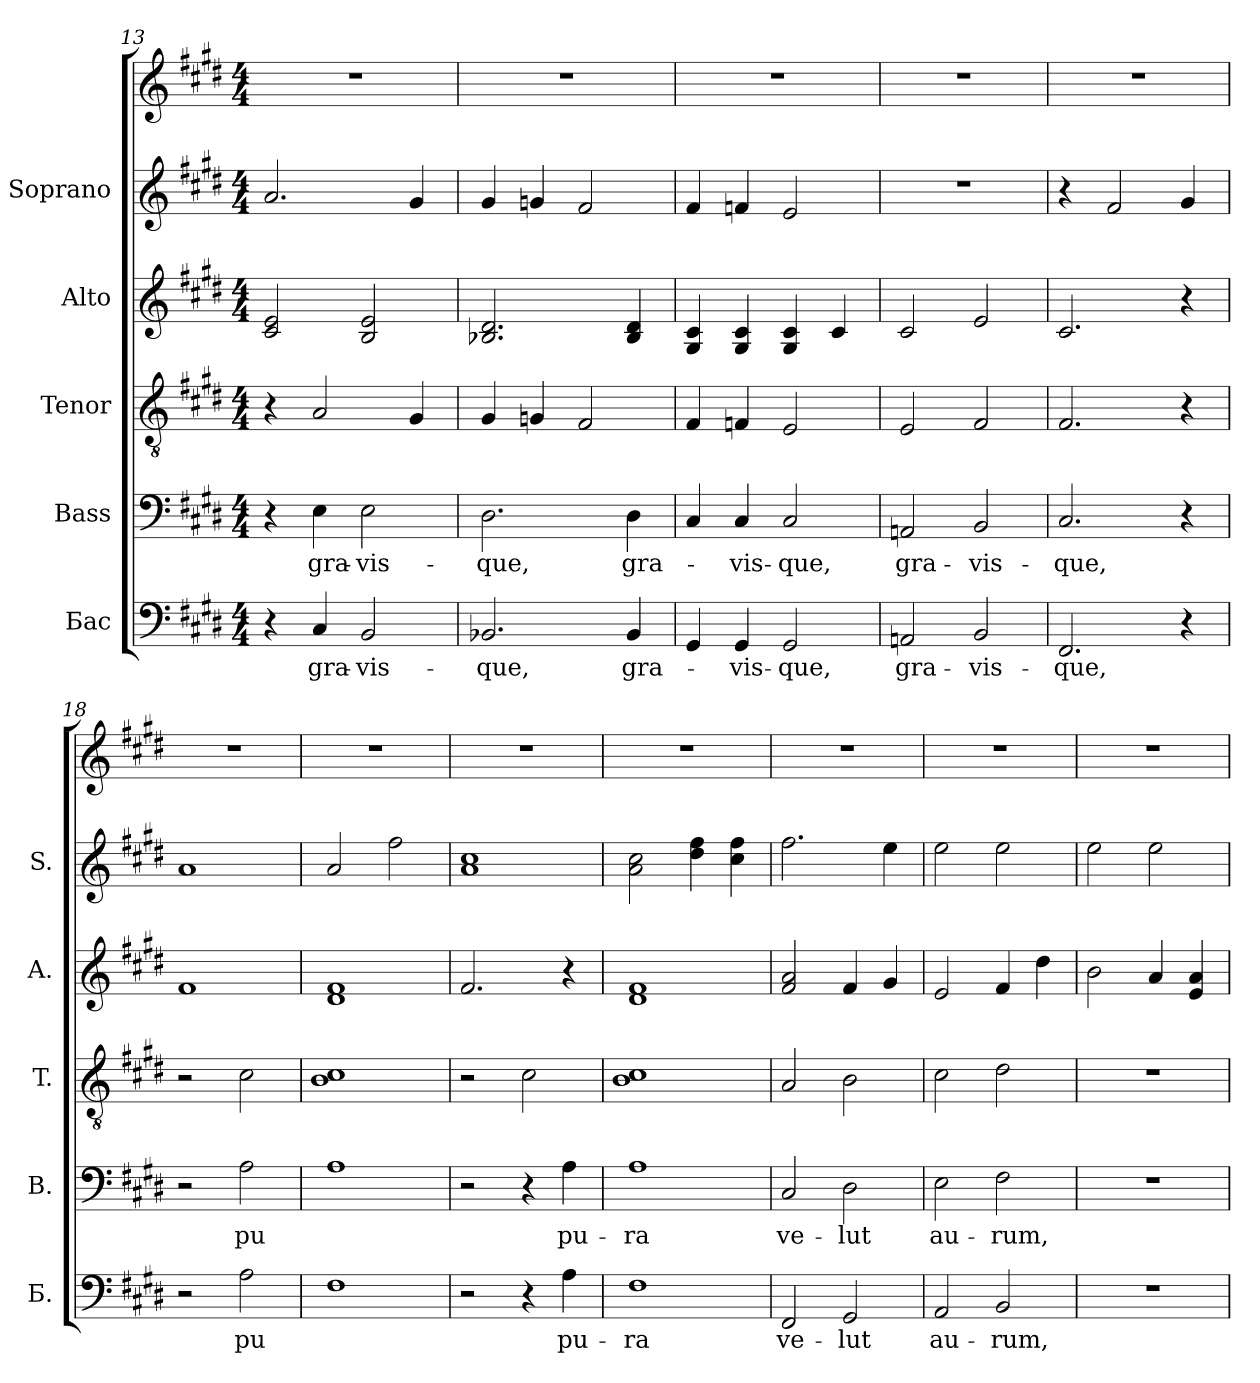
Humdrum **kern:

**kern	**text	**kern	**text	**kern	**kern	**text	**kern	**kern
*part5	*part5	*part4	*part4	*part3	*part2	*part2	*part1	*part1
*staff6	*staff6	*staff5	*staff5	*staff4	*staff3	*staff3	*staff2	*staff1
*I"Бас	*	*I"Bass	*	*I"Tenor	*I"Alto	*	*I"Soprano	*
*I'Б.	*	*I'B.	*	*I'T.	*I'A.	*	*I'S.	*
*clefF4	*	*clefF4	*	*clefGv2	*clefG2	*	*clefG2	*clefG2
*k[f#c#g#d#]	*	*k[f#c#g#d#]	*	*k[f#c#g#d#]	*k[f#c#g#d#]	*	*k[f#c#g#d#]	*k[f#c#g#d#]
*M4/4	*	*M4/4	*	*M4/4	*M4/4	*	*M4/4	*M4/4
=13	=13	=13	=13	=13	=13	=13	=13	=13
4r	.	4r	.	4r	2c#/ 2e/	.	2.a/	1r
!	!LO:LY:b	!	!LO:LY:b	!	!	!	!	!
4C#/	gra-	4E\	gra-	2A/	.	.	.	.
!	!LO:LY:b	!	!LO:LY:b	!	!	!	!	!
2BB/	-vis-	2E\	-vis-	.	2B/ 2e/	.	.	.
.	.	.	.	4G#/	.	.	4g#/	.
=14	=14	=14	=14	=14	=14	=14	=14	=14
!	!LO:LY:b	!	!LO:LY:b	!	!	!	!	!
2.BB-X/	-que,	2.D#\	-que,	4G#/	2.B-X/ 2.d#/	.	4g#/	1r
.	.	.	.	4Gn/	.	.	4gn/	.
.	.	.	.	2F#/	.	.	2f#/	.
!	!LO:LY:b	!	!LO:LY:b	!	!	!	!	!
4BB-/	gra-	4D#\	gra-	.	4B-/ 4d#/	.	.	.
=15	=15	=15	=15	=15	=15	=15	=15	=15
4GG#/	.	4C#/	.	4F#/	4G#/ 4c#/	.	4f#/	1r
!	!LO:LY:b	!	!LO:LY:b	!	!	!	!	!
4GG#/	-vis-	4C#/	-vis-	4Fn/	4G#/ 4c#/	.	4fn/	.
!	!LO:LY:b	!	!LO:LY:b	!	!	!	!	!
2GG#/	-que,	2C#/	-que,	2E/	4G#/ 4c#/	.	2e/	.
.	.	.	.	.	4c#/	.	.	.
=16	=16	=16	=16	=16	=16	=16	=16	=16
!	!LO:LY:b	!	!LO:LY:b	!	!	!	!	!
2AAn/	gra-	2AAn/	gra-	2E/	2c#/	.	1r	1r
!	!LO:LY:b	!	!LO:LY:b	!	!	!	!	!
2BB/	-vis-	2BB/	-vis-	2F#/	2e/	.	.	.
=17	=17	=17	=17	=17	=17	=17	=17	=17
!	!LO:LY:b	!	!LO:LY:b	!	!	!	!	!
2.FF#/	-que,	2.C#/	-que,	2.F#/	2.c#/	.	4r	1r
.	.	.	.	.	.	.	2f#/	.
4r	.	4r	.	4r	4r	.	4g#/	.
=18	=18	=18	=18	=18	=18	=18	=18	=18
2r	.	2r	.	2r	1f#	.	1a	1r
!	!LO:LY:b	!	!LO:LY:b	!	!	!	!	!
2A\	pu	2A\	pu	2c#\	.	.	.	.
=19	=19	=19	=19	=19	=19	=19	=19	=19
1F#	.	1A	.	1B 1c#	1d# 1f#	.	2a/	1r
.	.	.	.	.	.	.	2ff#\	.
!!LO:LB:g=z
=20	=20	=20	=20	=20	=20	=20	=20	=20
2r	.	2r	.	2r	2.f#/	.	1a 1cc#	1r
4r	.	4r	.	2c#\	.	.	.	.
!	!LO:LY:b	!	!LO:LY:b	!	!	!	!	!
4A\	pu-	4A\	pu-	.	4r	.	.	.
=21	=21	=21	=21	=21	=21	=21	=21	=21
!	!LO:LY:b	!	!LO:LY:b	!	!	!	!	!
1F#	-ra	1A	-ra	1B 1c#	1d# 1f#	.	2a\ 2cc#\	1r
.	.	.	.	.	.	.	4dd#\ 4ff#\	.
.	.	.	.	.	.	.	4cc#\ 4ff#\	.
=22	=22	=22	=22	=22	=22	=22	=22	=22
!	!LO:LY:b	!	!LO:LY:b	!	!	!	!	!
2FF#/	ve-	2C#/	ve-	2A/	2f#/ 2a/	.	2.ff#\	1r
!	!LO:LY:b	!	!LO:LY:b	!	!	!	!	!
2GG#/	-lut	2D#\	-lut	2B\	4f#/	.	.	.
.	.	.	.	.	4g#/	.	4ee\	.
=23	=23	=23	=23	=23	=23	=23	=23	=23
!	!LO:LY:b	!	!LO:LY:b	!	!	!	!	!
2AA/	au-	2E\	au-	2c#\	2e/	.	2ee\	1r
!	!LO:LY:b	!	!LO:LY:b	!	!	!	!	!
2BB/	-rum,	2F#\	-rum,	2d#\	4f#/	.	2ee\	.
.	.	.	.	.	4dd#\	.	.	.
=24	=24	=24	=24	=24	=24	=24	=24	=24
1r	.	1r	.	1r	2b\	.	2ee\	1r
.	.	.	.	.	4a/	.	2ee\	.
.	.	.	.	.	4e/ 4a/	.	.	.
=	=	=	=	=	=	=	=	=
*-	*-	*-	*-	*-	*-	*-	*-	*-
